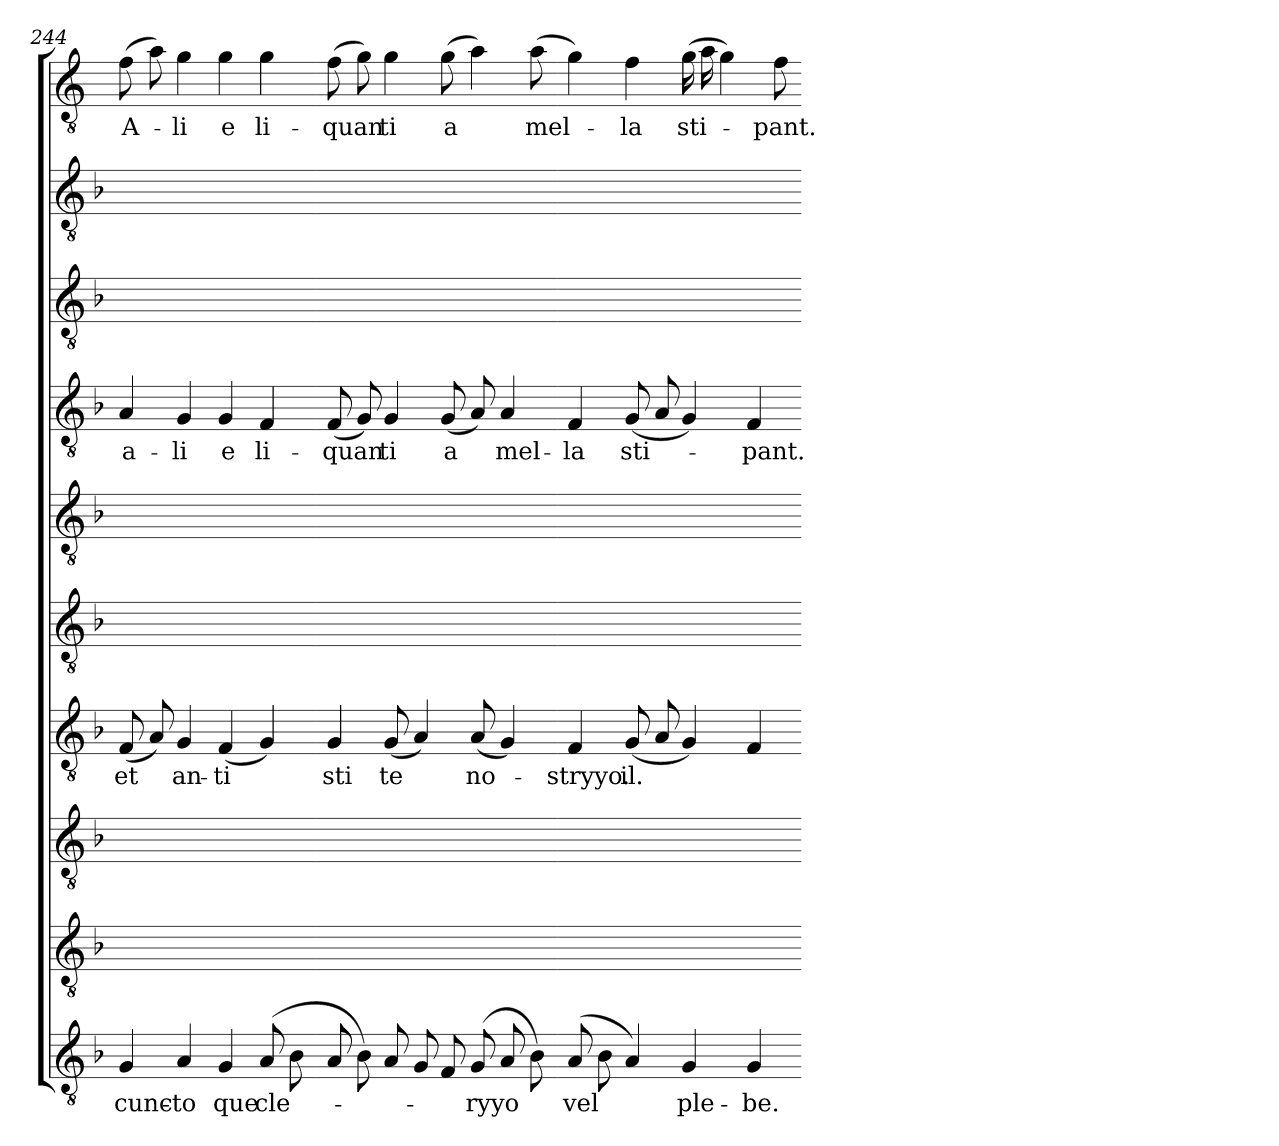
**kern	**text	**kern	**kern	**kern	**text	**kern	**kern	**kern	**text	**kern	**kern	**kern	**text
*part10	*part10	*part9	*part8	*part7	*part7	*part6	*part5	*part4	*part4	*part3	*part2	*part1	*part1
*staff10	*staff10	*staff9	*staff8	*staff7	*staff7	*staff6	*staff5	*staff4	*staff4	*staff3	*staff2	*staff1	*staff1
*clefGv2	*	*clefGv2	*clefGv2	*clefGv2	*	*clefGv2	*clefGv2	*clefGv2	*	*clefGv2	*clefGv2	*clefGv2	*
*k[b-]	*	*k[b-]	*k[b-]	*k[b-]	*	*k[b-]	*k[b-]	*k[b-]	*	*k[b-]	*k[b-]	*k[]	*
=244	=244	=244	=244	=244	=244	=244	=244	=244	=244	=244	=244	=244	=244
4G	cunc-	1ryy	1ryy	(8F	et	1ryy	1ryy	4A	a-	1ryy	1ryy	(8f	A-
.	.	.	.	8A)	.	.	.	.	.	.	.	8a)	.
4A	to	.	.	4G	an-	.	.	4G	li	.	.	4g	li
4G	-que	.	.	(4F	ti	.	.	4G	-e	.	.	4g	-e
(8A	cle-	.	.	4G)	.	.	.	4F	li-	.	.	4g	li-
8B-	.	.	.	.	.	.	.	.	.	.	.	.	.
=245-	=245-	=245-	=245-	=245-	=245-	=245-	=245-	=245-	=245-	=245-	=245-	=245-	=245-
8A	.	1ryy	1ryy	4G	sti	1ryy	1ryy	(8F	quan	1ryy	1ryy	(8f	quan
8B-)	.	.	.	.	.	.	.	8G)	.	.	.	8g)	.
8A	.	.	.	(8G	-te	.	.	4G	ti	.	.	4g	ti
8G	.	.	.	4A)	.	.	.	.	.	.	.	.	.
8F	.	.	.	.	.	.	.	(8G	-a	.	.	(8g	-a
(8G	-ryyo	.	.	(8A	no-	.	.	8A)	.	.	.	4a)	.
8A	.	.	.	4G)	.	.	.	4A	mel-	.	.	.	.
8B-)	.	.	.	.	.	.	.	.	.	.	.	(8a	mel-
=246-	=246-	=246-	=246-	=246-	=246-	=246-	=246-	=246-	=246-	=246-	=246-	=246-	=246-
(8A	vel	1ryy	1ryy	4F	-stryyo.	1ryy	1ryy	4F	-la	1ryy	1ryy	4g)	.
8B-	.	.	.	.	.	.	.	.	.	.	.	.	.
4A)	.	.	.	(8G	il.	.	.	(8G	sti-	.	.	4f	-la
.	.	.	.	8A	.	.	.	8A	.	.	.	.	.
4G	ple-	.	.	4G)	.	.	.	4G)	.	.	.	(16g	sti-
.	.	.	.	.	.	.	.	.	.	.	.	16a	.
.	.	.	.	.	.	.	.	.	.	.	.	4g)	.
4G	-be.	.	.	4F	.	.	.	4F	-pant.	.	.	.	.
.	.	.	.	.	.	.	.	.	.	.	.	8f	-pant.
=-	=-	=-	=-	=-	=-	=-	=-	=-	=-	=-	=-	=-	=-
*-	*-	*-	*-	*-	*-	*-	*-	*-	*-	*-	*-	*-	*-
